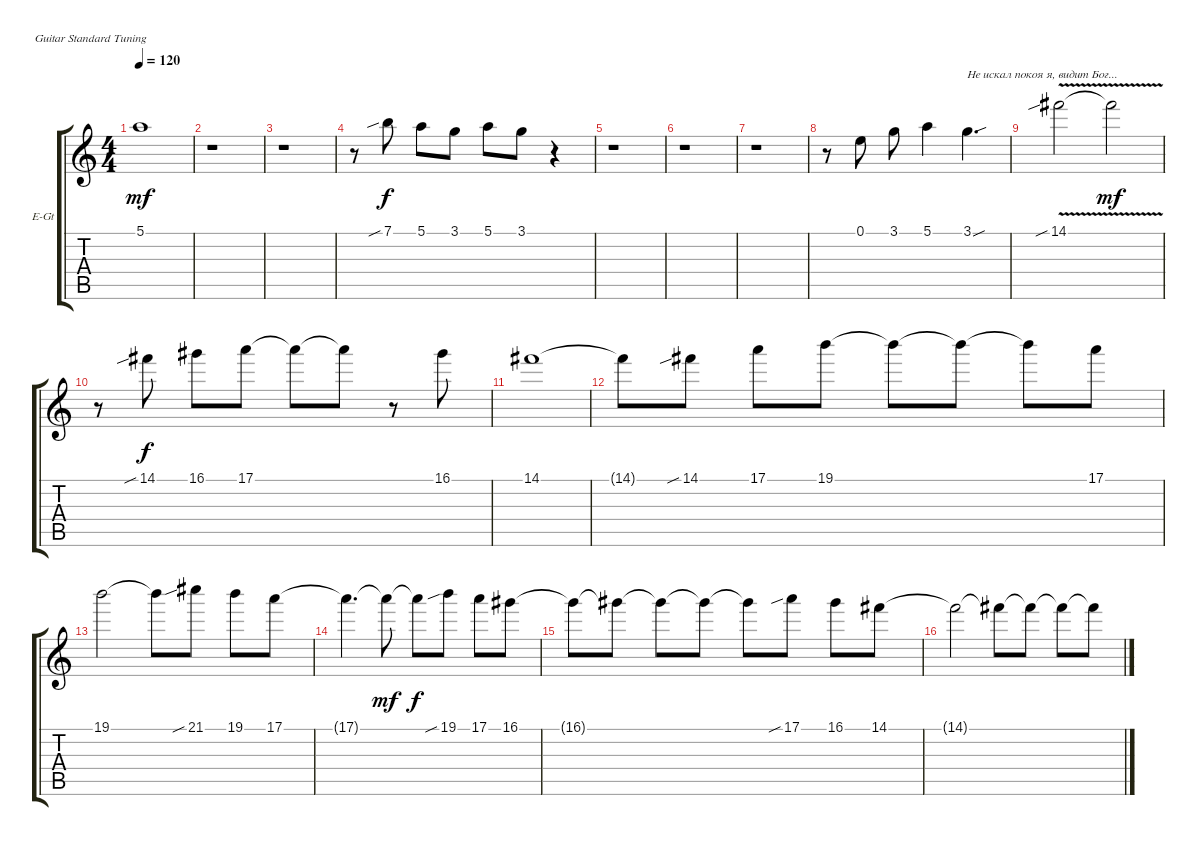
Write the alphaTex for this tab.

\defaultSystemsLayout 4
\bracketExtendMode groupsimilarinstruments
\firstSystemTrackNameOrientation horizontal
\otherSystemsTrackNameOrientation horizontal
\track ("Electric Guitar" "E-Gt") {instrument overdrivenguitar}
\staff {score tabs}
\tuning (E4 B3 G3 D3 A2 E2)
\ts (4 4)
\tempo 120
\clef g2
\scale
0.333333
\ks c
5.1{t}.1{dy mf} |
\scale
0.333333 r.1 |
\scale
0.333333 r.1 |
\scale
0.333333 r.8 7.1{sib}.8{dy f} 5.1.8 3.1.8 5.1.8 3.1.8 r.4 |
\scale
0.333333 r.1 |
\scale
0.333333 r.1 |
\scale
0.333333 r.1 |
\scale
0.333333 r.8 0.1.8 3.1.8 5.1.4 3.1{sou}.4{d txt "Не искал покоя я, видит Бог..."} |
\scale
0.333333 14.1{v sib}.2 14.1{t}.2{dy mf} |
\scale
0.333333 r.8 14.1{sib}.8{dy f} 16.1.8 17.1.8 17.1{t}.8 17.1{t}.8 r.8 16.1.8 |
\scale
0.333333 14.1.1 |
\scale
0.333333 14.1{t}.8 14.1{sib}.8 17.1.8 19.1.8 19.1{t}.8 19.1{t}.8 19.1{t}.8 17.1.8 |
\scale
0.333333 19.1.2 19.1{t}.8 21.1{sib}.8 19.1.8 17.1.8 |
\scale
0.333333 17.1{t}.4{d} 17.1{t}.8{dy mf} 17.1{t}.8{dy f} 19.1{sib}.8 17.1.8 16.1.8 |
\scale
0.333333 16.1{t}.8 16.1{t}.8 16.1{t}.8 16.1{t}.8 16.1{t}.8 17.1{sib}.8 16.1.8 14.1.8 |
\scale
0.333333 14.1{t}.2 14.1{t}.8 14.1{t}.8 14.1{t}.8 14.1{t}.8
